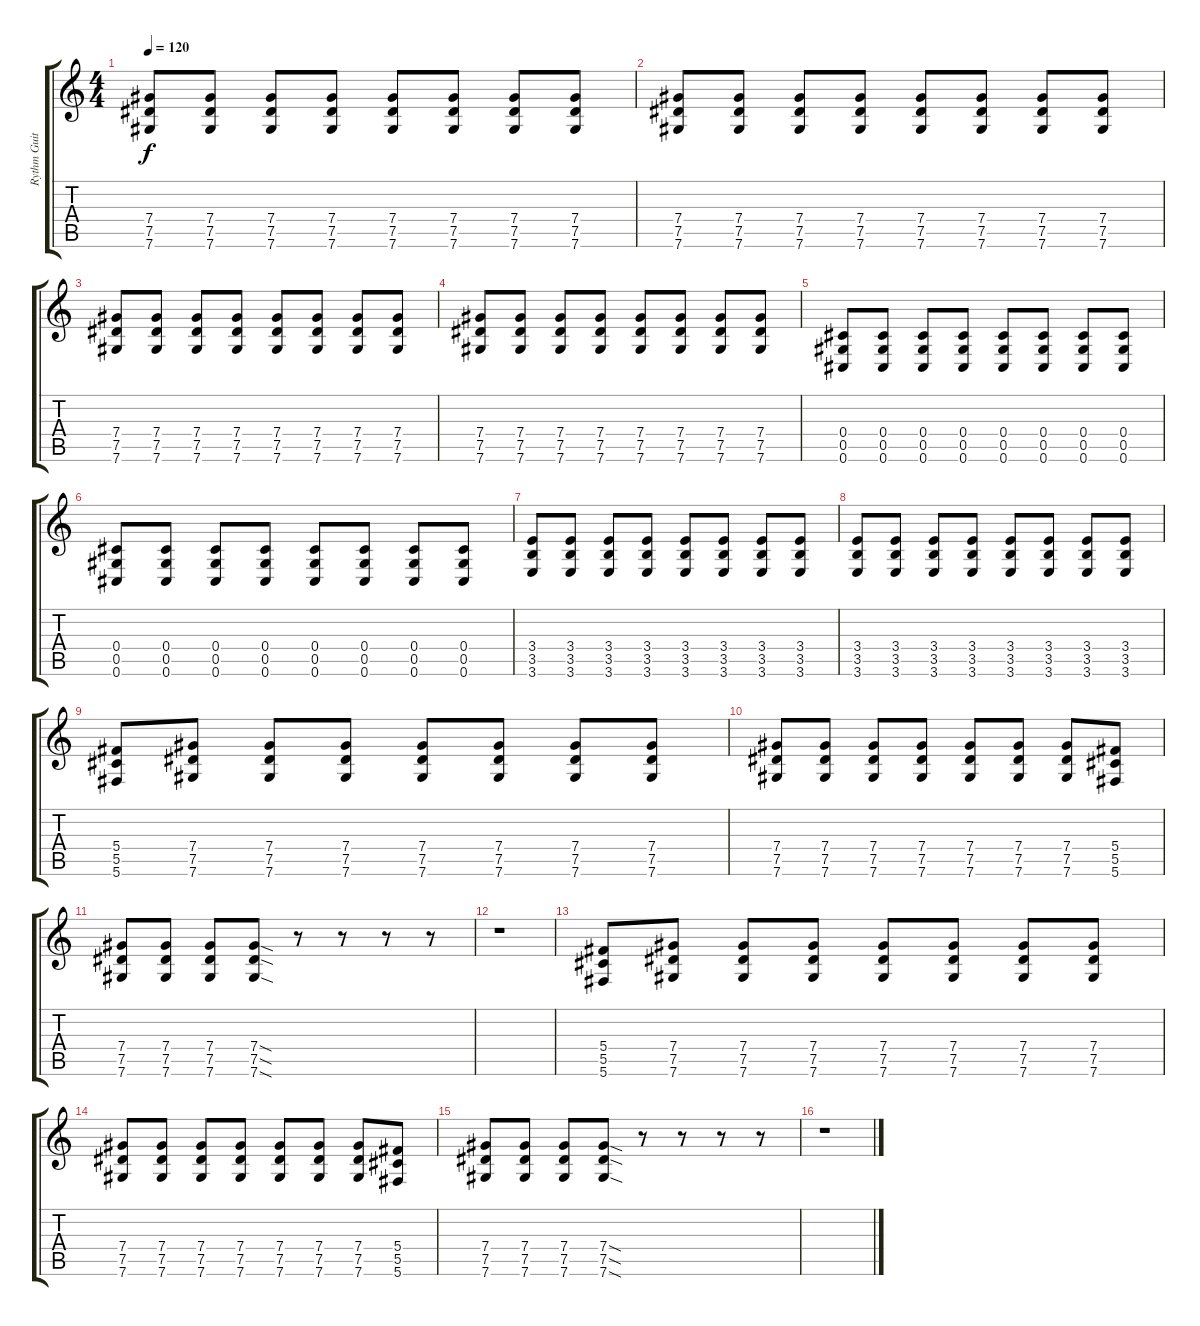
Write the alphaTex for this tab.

\track ("Rythm Guitar" "Rythm Guit") {instrument distortionguitar}
\staff {score tabs}
\tuning (Eb4 Bb3 Gb3 Db3 Ab2 Db2) {hide}
\ts (4 4)
\tempo 120
\clef g2
\ks c
(7.4 7.5 7.6).8{dy f} (7.4 7.5 7.6).8 (7.4 7.5 7.6).8 (7.4 7.5 7.6).8 (7.4 7.5 7.6).8 (7.4 7.5 7.6).8 (7.4 7.5 7.6).8 (7.4 7.5 7.6).8 |
(7.4 7.5 7.6).8 (7.4 7.5 7.6).8 (7.4 7.5 7.6).8 (7.4 7.5 7.6).8 (7.4 7.5 7.6).8 (7.4 7.5 7.6).8 (7.4 7.5 7.6).8 (7.4 7.5 7.6).8 |
(7.4 7.5 7.6).8 (7.4 7.5 7.6).8 (7.4 7.5 7.6).8 (7.4 7.5 7.6).8 (7.4 7.5 7.6).8 (7.4 7.5 7.6).8 (7.4 7.5 7.6).8 (7.4 7.5 7.6).8 |
(7.4 7.5 7.6).8 (7.4 7.5 7.6).8 (7.4 7.5 7.6).8 (7.4 7.5 7.6).8 (7.4 7.5 7.6).8 (7.4 7.5 7.6).8 (7.4 7.5 7.6).8 (7.4 7.5 7.6).8 |
(0.4 0.5 0.6).8 (0.4 0.5 0.6).8 (0.4 0.5 0.6).8 (0.4 0.5 0.6).8 (0.4 0.5 0.6).8 (0.4 0.5 0.6).8 (0.4 0.5 0.6).8 (0.4 0.5 0.6).8 |
(0.4 0.5 0.6).8 (0.4 0.5 0.6).8 (0.4 0.5 0.6).8 (0.4 0.5 0.6).8 (0.4 0.5 0.6).8 (0.4 0.5 0.6).8 (0.4 0.5 0.6).8 (0.4 0.5 0.6).8 |
(3.4 3.5 3.6).8 (3.4 3.5 3.6).8 (3.4 3.5 3.6).8 (3.4 3.5 3.6).8 (3.4 3.5 3.6).8 (3.4 3.5 3.6).8 (3.4 3.5 3.6).8 (3.4 3.5 3.6).8 |
(3.4 3.5 3.6).8 (3.4 3.5 3.6).8 (3.4 3.5 3.6).8 (3.4 3.5 3.6).8 (3.4 3.5 3.6).8 (3.4 3.5 3.6).8 (3.4 3.5 3.6).8 (3.4 3.5 3.6).8 |
(5.4 5.5 5.6).8 (7.4 7.5 7.6).8 (7.4 7.5 7.6).8 (7.4 7.5 7.6).8 (7.4 7.5 7.6).8 (7.4 7.5 7.6).8 (7.4 7.5 7.6).8 (7.4 7.5 7.6).8 |
(7.4 7.5 7.6).8 (7.4 7.5 7.6).8 (7.4 7.5 7.6).8 (7.4 7.5 7.6).8 (7.4 7.5 7.6).8 (7.4 7.5 7.6).8 (7.4 7.5 7.6).8 (5.4 5.5 5.6).8 |
(7.4 7.5 7.6).8 (7.4 7.5 7.6).8 (7.4 7.5 7.6).8 (7.4{sod} 7.5{sod} 7.6{sod}).8 r.8 r.8 r.8 r.8 |
r.1 |
(5.4 5.5 5.6).8 (7.4 7.5 7.6).8 (7.4 7.5 7.6).8 (7.4 7.5 7.6).8 (7.4 7.5 7.6).8 (7.4 7.5 7.6).8 (7.4 7.5 7.6).8 (7.4 7.5 7.6).8 |
(7.4 7.5 7.6).8 (7.4 7.5 7.6).8 (7.4 7.5 7.6).8 (7.4 7.5 7.6).8 (7.4 7.5 7.6).8 (7.4 7.5 7.6).8 (7.4 7.5 7.6).8 (5.4 5.5 5.6).8 |
(7.4 7.5 7.6).8 (7.4 7.5 7.6).8 (7.4 7.5 7.6).8 (7.4{sod} 7.5{sod} 7.6{sod}).8 r.8 r.8 r.8 r.8 |
r.1
